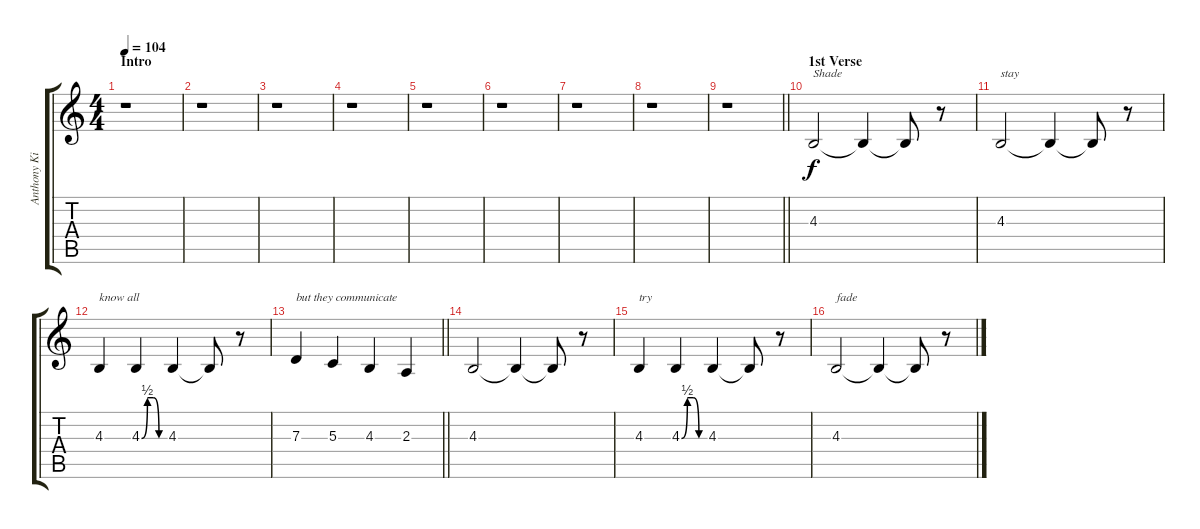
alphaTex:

\track ("Anthony Kiedis (with lyrics)" "Anthony Ki") {instrument lead6voice}
\staff {score tabs}
\tuning (E4 B3 G3 D3 A2 E2) {hide}
\ts (4 4)
\section ("" "Intro")
\tempo 104
\clef g2
\ks c
r.1{dy f instrument lead6voice} |
r.1 |
r.1 |
r.1 |
r.1 |
r.1 |
r.1 |
r.1 |
\barLineRight lightlight
r.1 |
\section ("" "1st Verse")
4.3.2{txt "Shade" instrument pad1newage} 4.3{t}.4 4.3{t}.8 r.8 |
4.3.2{txt "stay"} 4.3{t}.4 4.3{t}.8 r.8 |
4.3.4{txt "know all"} 4.3{be (custom 0 0 15 2 30 2 45 0 60 0)}.4 4.3.4 4.3{t}.8 r.8 |
\barLineRight lightlight
7.3.4{txt "but they communicate"} 5.3.4 4.3.4 2.3.4 |
4.3.2{instrument pad1newage} 4.3{t}.4 4.3{t}.8 r.8 |
4.3.4{txt "try"} 4.3{be (custom 0 0 15 2 30 2 45 0 60 0)}.4 4.3.4 4.3{t}.8 r.8 |
4.3.2{txt "fade" instrument pad1newage} 4.3{t}.4 4.3{t}.8 r.8
